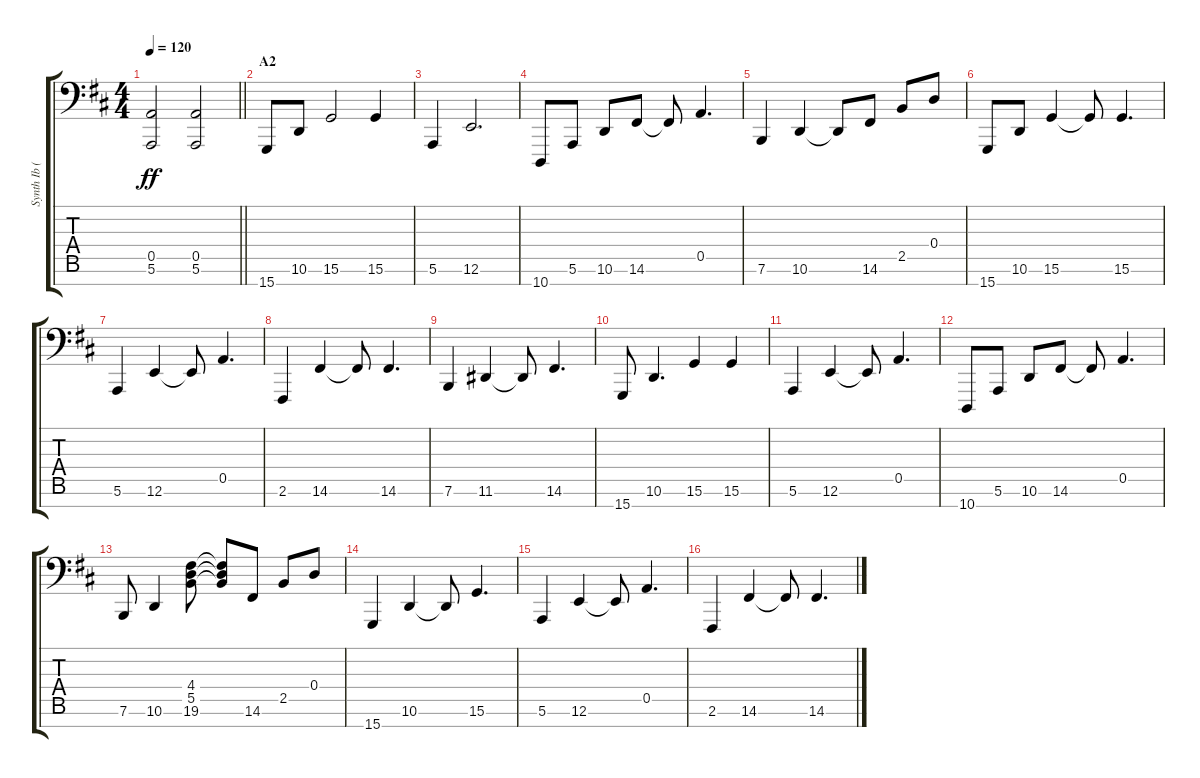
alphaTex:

\track ("Synth Ib (Kotobuki Tsumugi)" "Synth Ib (") {instrument electricgrandpiano}
\staff {score tabs}
\tuning (E4 B3 G3 D3 A2 E1 E0) {hide}
\ts (4 4)
\tempo 120
\clef f4
\barLineRight lightlight
\ks d
(0.5 5.6).2{dy ff} (0.5 5.6).2 |
\section ("" "A2")
15.7.8 10.6.8 15.6.2 15.6.4 |
5.6.4 12.6.2{d} |
10.7.8 5.6.8 10.6.8 14.6.8 14.6{t}.8 0.5.4{d} |
7.6.4 10.6.4 10.6{t}.8 14.6.8 2.5.8 0.4.8 |
15.7.8 10.6.8 15.6.4 15.6{t}.8 15.6.4{d} |
5.6.4 12.6.4 12.6{t}.8 0.5.4{d} |
2.6.4 14.6.4 14.6{t}.8 14.6.4{d} |
7.6.4 11.6.4 11.6{t}.8 14.6.4{d} |
15.7.8 10.6.4{d} 15.6.4 15.6.4 |
5.6.4 12.6.4 12.6{t}.8 0.5.4{d} |
10.7.8 5.6.8 10.6.8 14.6.8 14.6{t}.8 0.5.4{d} |
7.6.8 10.6.4 (4.4 5.5 19.6).8 (4.4{t} 5.5{t} 19.6{t}).8 14.6.8 2.5.8 0.4.8 |
15.7.4 10.6.4 10.6{t}.8 15.6.4{d} |
5.6.4 12.6.4 12.6{t}.8 0.5.4{d} |
2.6.4 14.6.4 14.6{t}.8 14.6.4{d}
